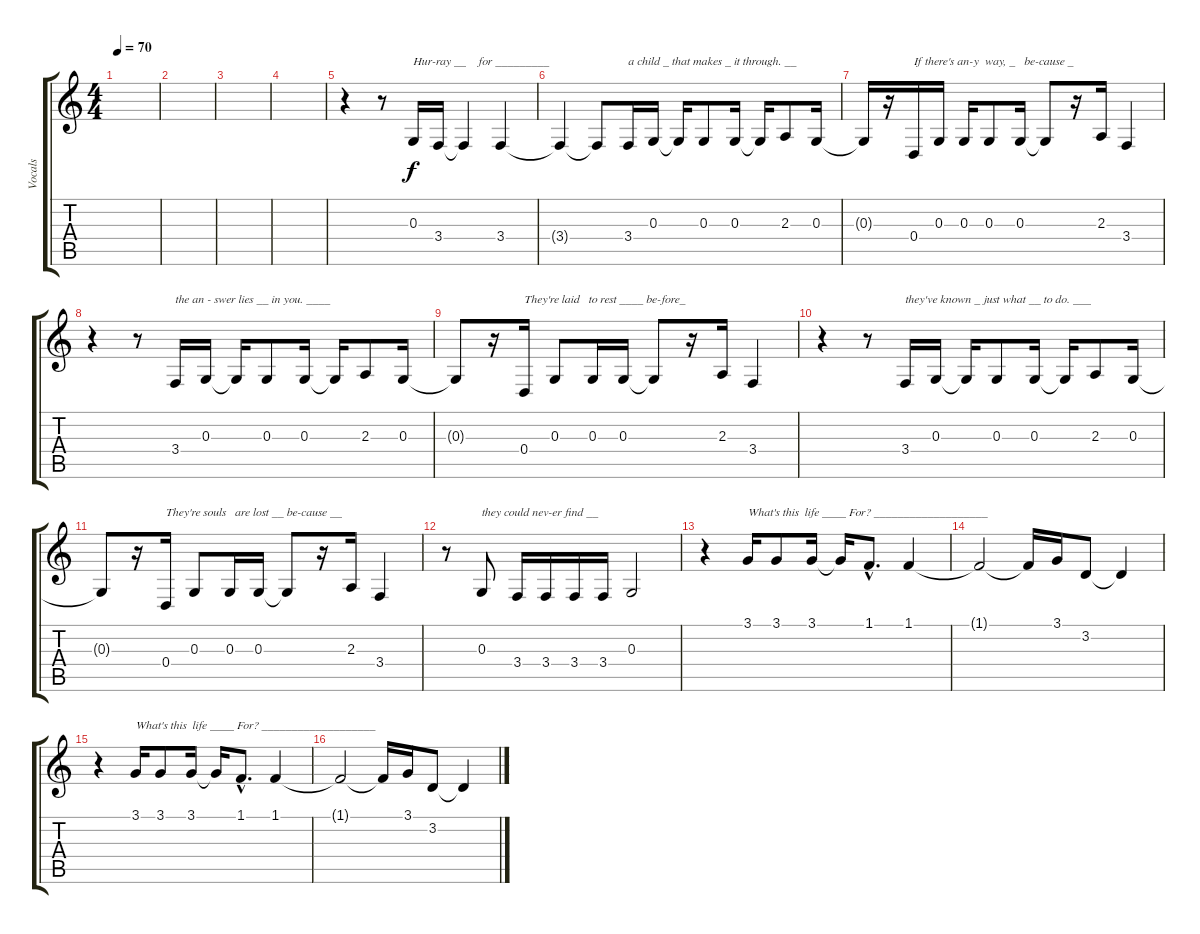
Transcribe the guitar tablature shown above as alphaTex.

\track ("Vocals" "Vocals") {instrument tenorsax}
\staff {score tabs}
\tuning (E4 B3 G3 D3 A2 E2) {hide}
\ts (4 4)
\tempo 70
\clef g2
\ks c
|
|
|
|
r.4 r.8 0.3.16{txt "Hur-ray __    for _________"} 3.4.16 3.4{t}.4 3.4.4 |
3.4{t}.4 3.4{t}.8 3.4.16{txt "a child _ that makes _ it through. __"} 0.3.16 0.3{t}.16 0.3.8 0.3.16 0.3{t}.16 2.3.8 0.3.16 |
0.3{t}.16 r.16 0.4.16{txt "If there's an-y  way, _   be-cause _"} 0.3.16 0.3.16 0.3.8 0.3.16 0.3{t}.8 r.16 2.3.16 3.4.4 |
r.4 r.8 3.4.16{txt "the an - swer lies __ in you. ____"} 0.3.16 0.3{t}.16 0.3.8 0.3.16 0.3{t}.16 2.3.8 0.3.16 |
0.3{t}.8 r.16 0.4.16{txt "They're laid   to rest ____ be-fore_ "} 0.3.8 0.3.16 0.3.16 0.3{t}.8 r.16 2.3.16 3.4.4 |
r.4 r.8 3.4.16{txt "they've known _ just what __ to do. ___"} 0.3.16 0.3{t}.16 0.3.8 0.3.16 0.3{t}.16 2.3.8 0.3.16 |
0.3{t}.8 r.16 0.4.16{txt "They're souls   are lost __ be-cause __"} 0.3.8 0.3.16 0.3.16 0.3{t}.8 r.16 2.3.16 3.4.4 |
r.8 0.3.8{txt "they could nev-er find __"} 3.4.16 3.4.16 3.4.16 3.4.16 0.3.2 |
r.4 3.1.16{txt "What's this  life ____ For? ___________________"} 3.1.8 3.1.16 3.1{t}.16 1.1{hac}.8{d} 1.1.4 |
1.1{t}.2 1.1{t}.16 3.1.16 3.2.8 3.2{t}.4 |
r.4 3.1.16{txt "What's this  life ____ For? ___________________"} 3.1.8 3.1.16 3.1{t}.16 1.1{hac}.8{d} 1.1.4 |
1.1{t}.2 1.1{t}.16 3.1.16 3.2.8 3.2{t}.4
